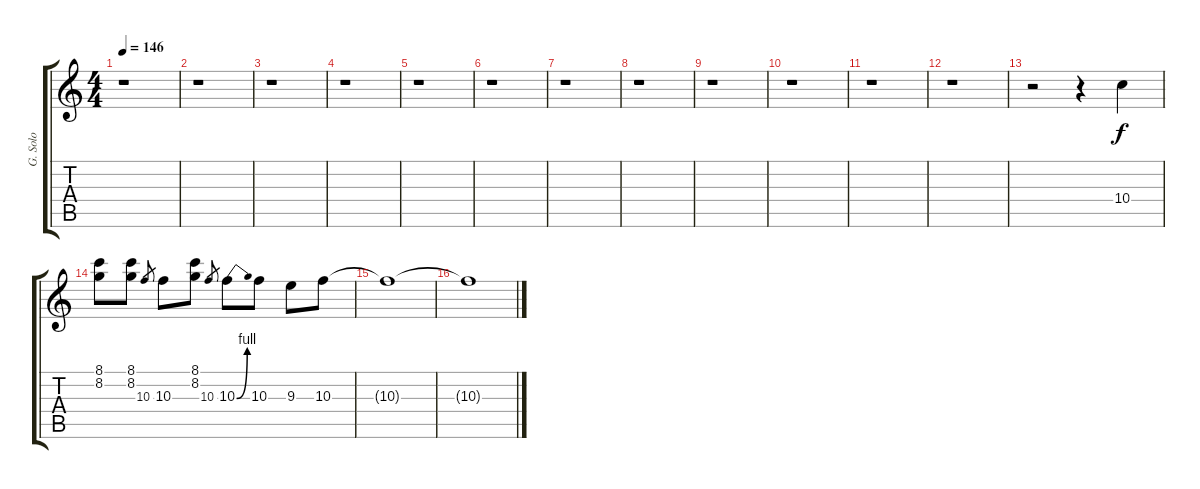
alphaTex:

\track ("G. Solo" "G. Solo") {instrument distortionguitar}
\staff {score tabs}
\tuning (E4 B3 G3 D3 A2 E2) {hide}
\ts (4 4)
\tempo 146
\clef g2
\ks c
r.1{dy f} |
r.1 |
r.1 |
r.1 |
r.1 |
r.1 |
r.1 |
r.1 |
r.1 |
r.1 |
r.1 |
r.1 |
r.2 r.4 10.4.4 |
(8.1 8.2).8 (8.1 8.2).8 10.3.8{gr} 10.3.8 (8.1 8.2).8 10.3.8{gr} 10.3{be (bend 0 0 60 4)}.8 10.3.8 9.3.8 10.3.8 |
10.3{t}.1 |
10.3{t}.1
